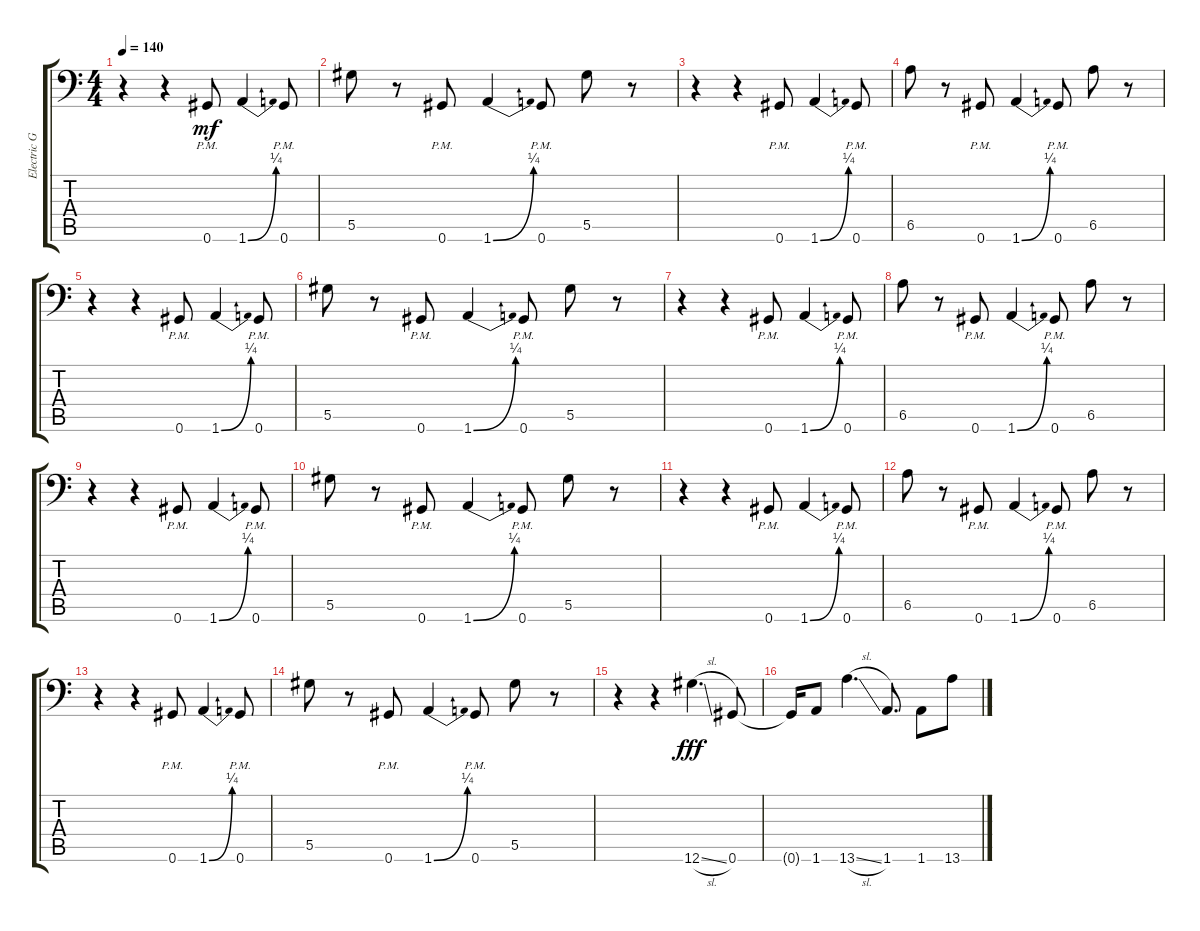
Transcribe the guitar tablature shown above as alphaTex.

\track ("Electric Guitar" "Electric G") {instrument distortionguitar}
\staff {score tabs}
\tuning (Bb3 F3 Db3 Ab2 Eb2 Ab1) {hide}
\ts (4 4)
\tempo 140
\clef f4
\ks c
r.4{dy fff} r.4 0.6{pm}.8{dy mf} 1.6{be (bend 0 0 60 1)}.4 0.6{pm}.8 |
5.5.8 r.8 0.6{pm}.8 1.6{be (bend 0 0 60 1)}.4 0.6{pm}.8 5.5.8 r.8 |
r.4 r.4 0.6{pm}.8 1.6{be (bend 0 0 60 1)}.4 0.6{pm}.8 |
6.5.8 r.8 0.6{pm}.8 1.6{be (bend 0 0 60 1)}.4 0.6{pm}.8 6.5.8 r.8 |
r.4 r.4 0.6{pm}.8 1.6{be (bend 0 0 60 1)}.4 0.6{pm}.8 |
5.5.8 r.8 0.6{pm}.8 1.6{be (bend 0 0 60 1)}.4 0.6{pm}.8 5.5.8 r.8 |
r.4 r.4 0.6{pm}.8 1.6{be (bend 0 0 60 1)}.4 0.6{pm}.8 |
6.5.8 r.8 0.6{pm}.8 1.6{be (bend 0 0 60 1)}.4 0.6{pm}.8 6.5.8 r.8 |
r.4 r.4 0.6{pm}.8 1.6{be (bend 0 0 60 1)}.4 0.6{pm}.8 |
5.5.8 r.8 0.6{pm}.8 1.6{be (bend 0 0 60 1)}.4 0.6{pm}.8 5.5.8 r.8 |
r.4 r.4 0.6{pm}.8 1.6{be (bend 0 0 60 1)}.4 0.6{pm}.8 |
6.5.8 r.8 0.6{pm}.8 1.6{be (bend 0 0 60 1)}.4 0.6{pm}.8 6.5.8 r.8 |
r.4 r.4 0.6{pm}.8 1.6{be (bend 0 0 60 1)}.4 0.6{pm}.8 |
5.5.8 r.8 0.6{pm}.8 1.6{be (bend 0 0 60 1)}.4 0.6{pm}.8 5.5.8 r.8 |
r.4 r.4 12.6{sl}.4{d dy fff} 0.6.8 |
0.6{t}.16 1.6.8 13.6{sl}.4{d} 1.6.8{d} 1.6.8 13.6.8
